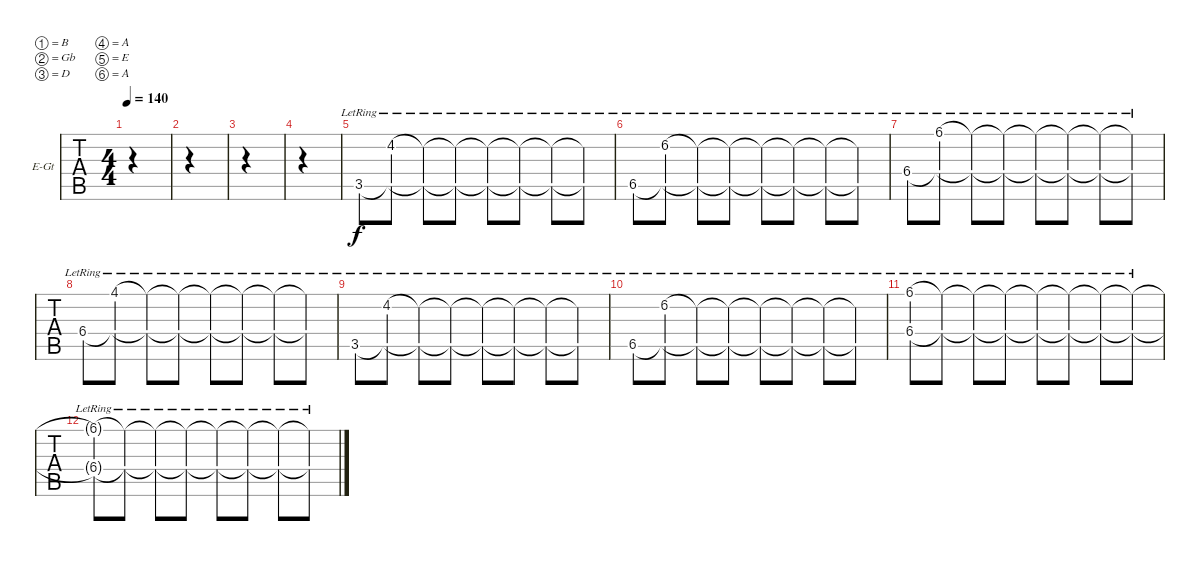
\bracketExtendMode groupsimilarinstruments
\firstSystemTrackNameOrientation horizontal
\otherSystemsTrackNameOrientation horizontal
\track ("Clean Guitar" "E-Gt") {instrument electricguitarclean}
\staff {tabs}
\tuning (B3 Gb3 D3 A2 E2 A1)
\ts (4 4)
\tempo 140
\clef g2
\ks c
|
|
|
|
3.5{lr}.8 (4.2{lr} 3.5{lr t}).8 (4.2{lr t} 3.5{lr t}).8 (4.2{lr t} 3.5{lr t}).8 (3.5{lr t} 4.2{lr t}).8 (4.2{lr t} 3.5{lr t}).8 (4.2{lr t} 3.5{lr t}).8 (4.2{lr t} 3.5{lr t}).8 |
6.5{lr}.8 (6.2{lr} 6.5{lr t}).8 (6.2{lr t} 6.5{lr t}).8 (6.2{lr t} 6.5{lr t}).8 (6.2{lr t} 6.5{lr t}).8 (6.2{lr t} 6.5{lr t}).8 (6.2{lr t} 6.5{lr t}).8 (6.5{lr t} 6.2{lr t}).8 |
6.4{lr}.8 (6.1{lr} 6.4{lr t}).8 (6.1{lr t} 6.4{lr t}).8 (6.1{lr t} 6.4{lr t}).8 (6.1{lr t} 6.4{lr t}).8 (6.1{lr t} 6.4{lr t}).8 (6.1{lr t} 6.4{lr t}).8 (6.1{lr t} 6.4{lr t}).8 |
6.4{lr}.8 (4.1{lr} 6.4{lr t}).8 (4.1{lr t} 6.4{lr t}).8 (4.1{lr t} 6.4{lr t}).8 (4.1{lr t} 6.4{lr t}).8 (4.1{lr t} 6.4{lr t}).8 (4.1{lr t} 6.4{lr t}).8 (4.1{lr t} 6.4{lr t}).8 |
3.5{lr}.8 (4.2{lr} 3.5{lr t}).8 (4.2{lr t} 3.5{lr t}).8 (4.2{lr t} 3.5{lr t}).8 (3.5{lr t} 4.2{lr t}).8 (4.2{lr t} 3.5{lr t}).8 (4.2{lr t} 3.5{lr t}).8 (4.2{lr t} 3.5{lr t}).8 |
6.5{lr}.8 (6.2{lr} 6.5{lr t}).8 (6.2{lr t} 6.5{lr t}).8 (6.2{lr t} 6.5{lr t}).8 (6.2{lr t} 6.5{lr t}).8 (6.2{lr t} 6.5{lr t}).8 (6.2{lr t} 6.5{lr t}).8 (6.5{lr t} 6.2{lr t}).8 |
(6.4{lr} 6.1{lr}).8 (6.1{lr t} 6.4{lr t}).8 (6.1{lr t} 6.4{lr t}).8 (6.1{lr t} 6.4{lr t}).8 (6.1{lr t} 6.4{lr t}).8 (6.1{lr t} 6.4{lr t}).8 (6.1{lr t} 6.4{lr t}).8 (6.1{lr t} 6.4{lr t}).8 |
(6.4{lr t} 6.1{lr t}).8 (6.4{lr t} 6.1{lr t}).8 (6.4{lr t} 6.1{lr t}).8 (6.4{lr t} 6.1{lr t}).8 (6.4{lr t} 6.1{lr t}).8 (6.4{lr t} 6.1{lr t}).8 (6.4{lr t} 6.1{lr t}).8 (6.4{lr t} 6.1{lr t}).8
